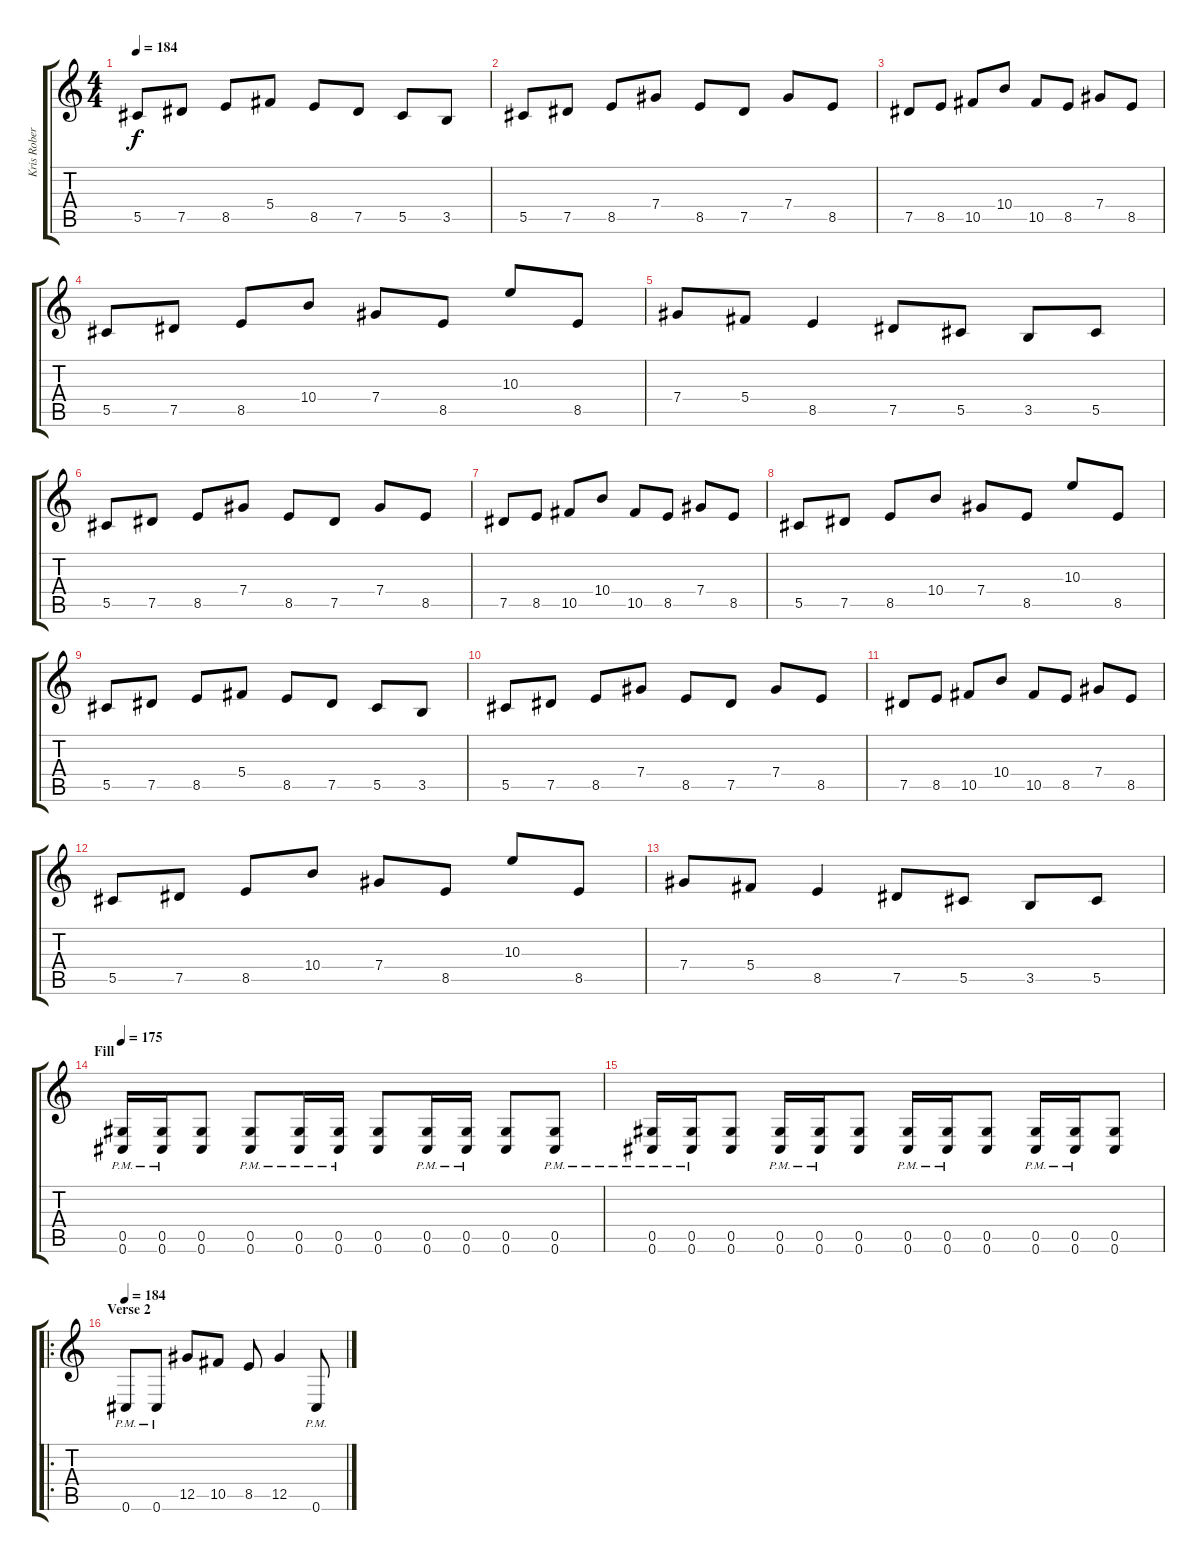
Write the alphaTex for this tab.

\track ("Kris Roberts" "Kris Rober") {instrument overdrivenguitar}
\staff {score tabs}
\tuning (Eb4 Bb3 Gb3 Db3 Ab2 Db2) {hide}
\ts (4 4)
\tempo 184
\clef g2
\ks c
5.5.8{dy f} 7.5.8 8.5.8 5.4.8 8.5.8 7.5.8 5.5.8 3.5.8 |
5.5.8 7.5.8 8.5.8 7.4.8 8.5.8 7.5.8 7.4.8 8.5.8 |
7.5.8 8.5.8 10.5.8 10.4.8 10.5.8 8.5.8 7.4.8 8.5.8 |
5.5.8 7.5.8 8.5.8 10.4.8 7.4.8 8.5.8 10.3.8 8.5.8 |
7.4.8 5.4.8 8.5.4 7.5.8 5.5.8 3.5.8 5.5.8 |
5.5.8 7.5.8 8.5.8 7.4.8 8.5.8 7.5.8 7.4.8 8.5.8 |
7.5.8 8.5.8 10.5.8 10.4.8 10.5.8 8.5.8 7.4.8 8.5.8 |
5.5.8 7.5.8 8.5.8 10.4.8 7.4.8 8.5.8 10.3.8 8.5.8 |
5.5.8 7.5.8 8.5.8 5.4.8 8.5.8 7.5.8 5.5.8 3.5.8 |
5.5.8 7.5.8 8.5.8 7.4.8 8.5.8 7.5.8 7.4.8 8.5.8 |
7.5.8 8.5.8 10.5.8 10.4.8 10.5.8 8.5.8 7.4.8 8.5.8 |
5.5.8 7.5.8 8.5.8 10.4.8 7.4.8 8.5.8 10.3.8 8.5.8 |
7.4.8 5.4.8 8.5.4 7.5.8 5.5.8 3.5.8 5.5.8 |
\section ("" "Fill")
\tempo 175
(0.5{pm} 0.6{pm}).16 (0.5{pm} 0.6{pm}).16 (0.5 0.6).8 (0.5{pm} 0.6{pm}).8 (0.5{pm} 0.6{pm}).16 (0.5{pm} 0.6{pm}).16 (0.5 0.6).8 (0.5{pm} 0.6{pm}).16 (0.5{pm} 0.6{pm}).16 (0.5 0.6).8 (0.5{pm} 0.6{pm}).8 |
(0.5{pm} 0.6{pm}).16 (0.5{pm} 0.6{pm}).16 (0.5 0.6).8 (0.5{pm} 0.6{pm}).16 (0.5{pm} 0.6{pm}).16 (0.5 0.6).8 (0.5{pm} 0.6{pm}).16 (0.5{pm} 0.6{pm}).16 (0.5 0.6).8 (0.5{pm} 0.6{pm}).16 (0.5{pm} 0.6{pm}).16 (0.5 0.6).8 |
\ro
\section ("" "Verse 2")
\tempo 184
0.6{pm}.8 0.6{pm}.8 12.5.8 10.5.8 8.5.8 12.5.4 0.6{pm}.8
